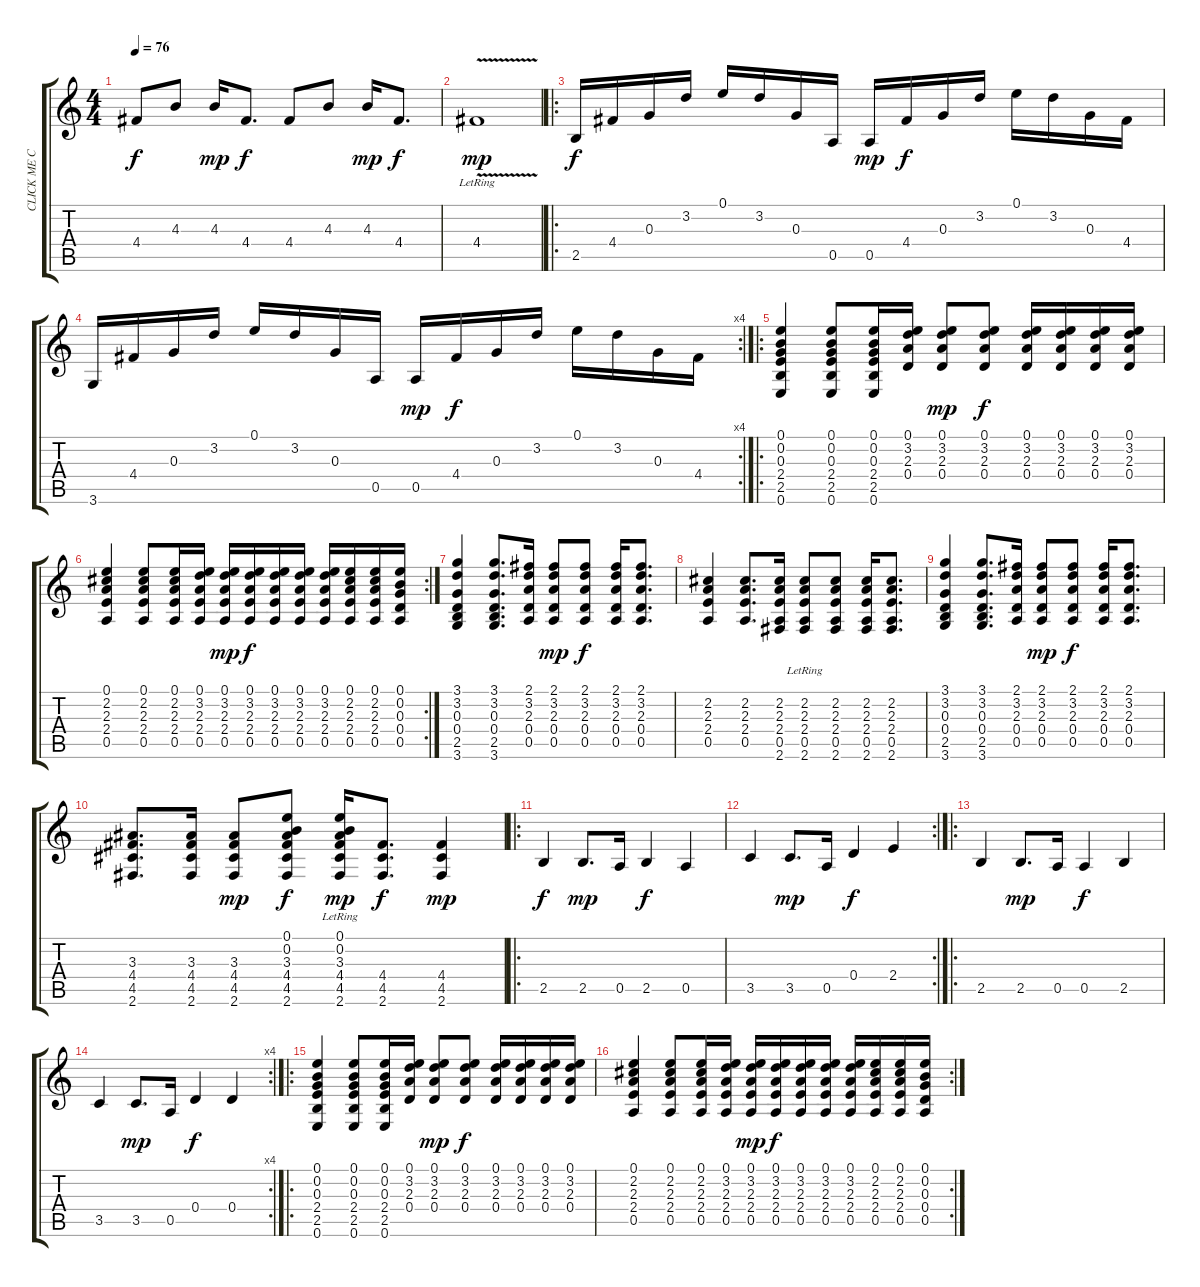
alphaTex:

\track ("CLICK ME CHRIS!!" "CLICK ME C") {instrument acousticguitarsteel}
\staff {score tabs}
\tuning (E4 B3 G3 D3 A2 E2) {hide}
\ts (4 4)
\tempo 76
\clef g2
\ks c
4.4.8{dy f instrument acousticguitarsteel} 4.3.8 4.3.16{dy mp} 4.4.8{d dy f} 4.4.8 4.3.8 4.3.16{dy mp} 4.4.8{d dy f} |
4.4{v lr}.1{dy mp} |
\ro
2.5.16{dy f} 4.4.16 0.3.16 3.2.16 0.1.16 3.2.16 0.3.16 0.5.16 0.5.16{dy mp} 4.4.16{dy f} 0.3.16 3.2.16 0.1.16 3.2.16 0.3.16 4.4.16 |
\rc 4
3.6.16 4.4.16 0.3.16 3.2.16 0.1.16 3.2.16 0.3.16 0.5.16 0.5.16{dy mp} 4.4.16{dy f} 0.3.16 3.2.16 0.1.16 3.2.16 0.3.16 4.4.16 |
\ro
(0.1 0.2 0.3 2.4 2.5 0.6).4 (0.1 0.2 0.3 2.4 2.5 0.6).8 (0.1 0.2 0.3 2.4 2.5 0.6).16 (0.1 3.2 2.3 0.4).16 (0.1 3.2 2.3 0.4).8{dy mp} (0.1 3.2 2.3 0.4).8{dy f} (0.1 3.2 2.3 0.4).16 (0.1 3.2 2.3 0.4).16 (0.1 3.2 2.3 0.4).16 (0.1 3.2 2.3 0.4).16 |
\rc 2
(0.1 2.2 2.3 2.4 0.5).4 (0.1 2.2 2.3 2.4 0.5).8 (0.1 2.2 2.3 2.4 0.5).16 (0.1 3.2 2.3 2.4 0.5).16 (0.1 3.2 2.3 2.4 0.5).16{dy mp} (0.1 3.2 2.3 2.4 0.5).16{dy f} (0.1 3.2 2.3 2.4 0.5).16 (0.1 3.2 2.3 2.4 0.5).16 (0.1 3.2 2.3 2.4 0.5).16 (0.1 2.2 2.3 2.4 0.5).16 (0.1 2.2 2.3 2.4 0.5).16 (0.1 0.2 0.3 0.4 0.5).16 |
(3.1 3.2 0.3 0.4 2.5 3.6).4 (3.1 3.2 0.3 0.4 2.5 3.6).8{d} (2.1 3.2 2.3 0.4 0.5).16 (2.1 3.2 2.3 0.4 0.5).8{dy mp} (2.1 3.2 2.3 0.4 0.5).8{dy f} (2.1 3.2 2.3 0.4 0.5).16 (2.1 3.2 2.3 0.4 0.5).8{d} |
(2.2 2.3 2.4 0.5).4 (2.2 2.3 2.4 0.5).8{d} (2.2 2.3 2.4 0.5 2.6).16 (2.2{lr} 2.3{lr} 2.4{lr} 0.5{lr} 2.6{lr}).8 (2.2 2.3 2.4 0.5 2.6).8 (2.2 2.3 2.4 0.5 2.6).16 (2.2 2.3 2.4 0.5 2.6).8{d} |
(3.1 3.2 0.3 0.4 2.5 3.6).4 (3.1 3.2 0.3 0.4 2.5 3.6).8{d} (2.1 3.2 2.3 0.4 0.5).16 (2.1 3.2 2.3 0.4 0.5).8{dy mp} (2.1 3.2 2.3 0.4 0.5).8{dy f} (2.1 3.2 2.3 0.4 0.5).16 (2.1 3.2 2.3 0.4 0.5).8{d} |
(3.3 4.4 4.5 2.6).8{d} (3.3 4.4 4.5 2.6).16 (3.3 4.4 4.5 2.6).8{dy mp} (0.1 0.2 3.3 4.4 4.5 2.6).8{dy f} (0.1 0.2{lr} 3.3 4.4{lr} 4.5 2.6{lr}).16{dy mp} (4.4 4.5 2.6).8{d dy f} (4.4 4.5 2.6).4{dy mp} |
\ro
2.5.4{dy f} 2.5.8{d dy mp} 0.5.16 2.5.4{dy f} 0.5.4 |
\rc 2
3.5.4 3.5.8{d dy mp} 0.5.16 0.4.4{dy f} 2.4.4 |
\ro
2.5.4 2.5.8{d dy mp} 0.5.16 0.5.4{dy f} 2.5.4 |
\rc 4
3.5.4 3.5.8{d dy mp} 0.5.16 0.4.4{dy f} 0.4.4 |
\ro
(0.1 0.2 0.3 2.4 2.5 0.6).4 (0.1 0.2 0.3 2.4 2.5 0.6).8 (0.1 0.2 0.3 2.4 2.5 0.6).16 (0.1 3.2 2.3 0.4).16 (0.1 3.2 2.3 0.4).8{dy mp} (0.1 3.2 2.3 0.4).8{dy f} (0.1 3.2 2.3 0.4).16 (0.1 3.2 2.3 0.4).16 (0.1 3.2 2.3 0.4).16 (0.1 3.2 2.3 0.4).16 |
\rc 2
(0.1 2.2 2.3 2.4 0.5).4 (0.1 2.2 2.3 2.4 0.5).8 (0.1 2.2 2.3 2.4 0.5).16 (0.1 3.2 2.3 2.4 0.5).16 (0.1 3.2 2.3 2.4 0.5).16{dy mp} (0.1 3.2 2.3 2.4 0.5).16{dy f} (0.1 3.2 2.3 2.4 0.5).16 (0.1 3.2 2.3 2.4 0.5).16 (0.1 3.2 2.3 2.4 0.5).16 (0.1 2.2 2.3 2.4 0.5).16 (0.1 2.2 2.3 2.4 0.5).16 (0.1 0.2 0.3 0.4 0.5).16
